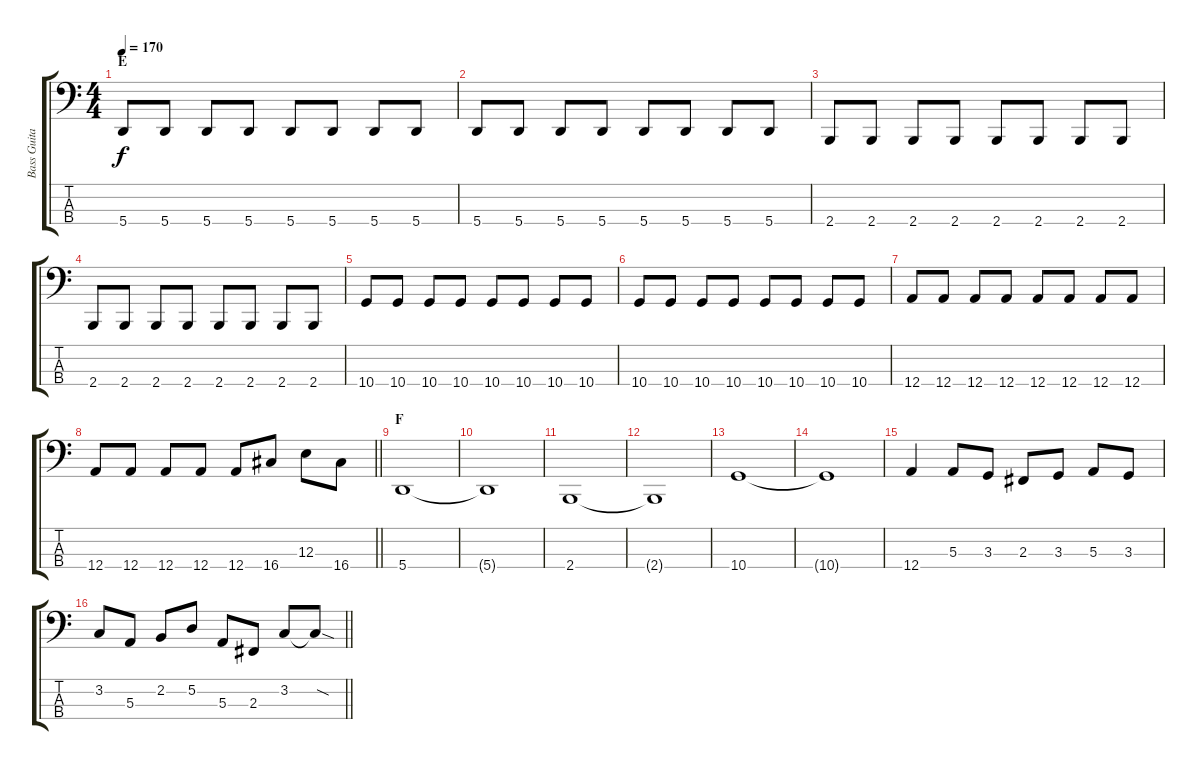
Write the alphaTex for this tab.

\track ("Bass Guitar" "Bass Guita") {instrument electricbasspick}
\staff {score tabs}
\tuning (D2 A1 E1 A0) {hide}
\ts (4 4)
\section ("" "E")
\tempo 170
\clef f4
\ks c
5.4.8{dy f} 5.4.8 5.4.8 5.4.8 5.4.8 5.4.8 5.4.8 5.4.8 |
5.4.8 5.4.8 5.4.8 5.4.8 5.4.8 5.4.8 5.4.8 5.4.8 |
2.4.8 2.4.8 2.4.8 2.4.8 2.4.8 2.4.8 2.4.8 2.4.8 |
2.4.8 2.4.8 2.4.8 2.4.8 2.4.8 2.4.8 2.4.8 2.4.8 |
10.4.8 10.4.8 10.4.8 10.4.8 10.4.8 10.4.8 10.4.8 10.4.8 |
10.4.8 10.4.8 10.4.8 10.4.8 10.4.8 10.4.8 10.4.8 10.4.8 |
12.4.8 12.4.8 12.4.8 12.4.8 12.4.8 12.4.8 12.4.8 12.4.8 |
\barLineRight lightlight
12.4.8 12.4.8 12.4.8 12.4.8 12.4.8 16.4.8 12.3.8 16.4.8 |
\section ("" "F")
5.4.1 |
5.4{t}.1 |
2.4.1 |
2.4{t}.1 |
10.4.1 |
10.4{t}.1 |
12.4.4 5.3.8 3.3.8 2.3.8 3.3.8 5.3.8 3.3.8 |
\barLineRight lightlight
3.2.8 5.3.8 2.2.8 5.2.8 5.3.8 2.3.8 3.2.8 3.2{sod t}.8
